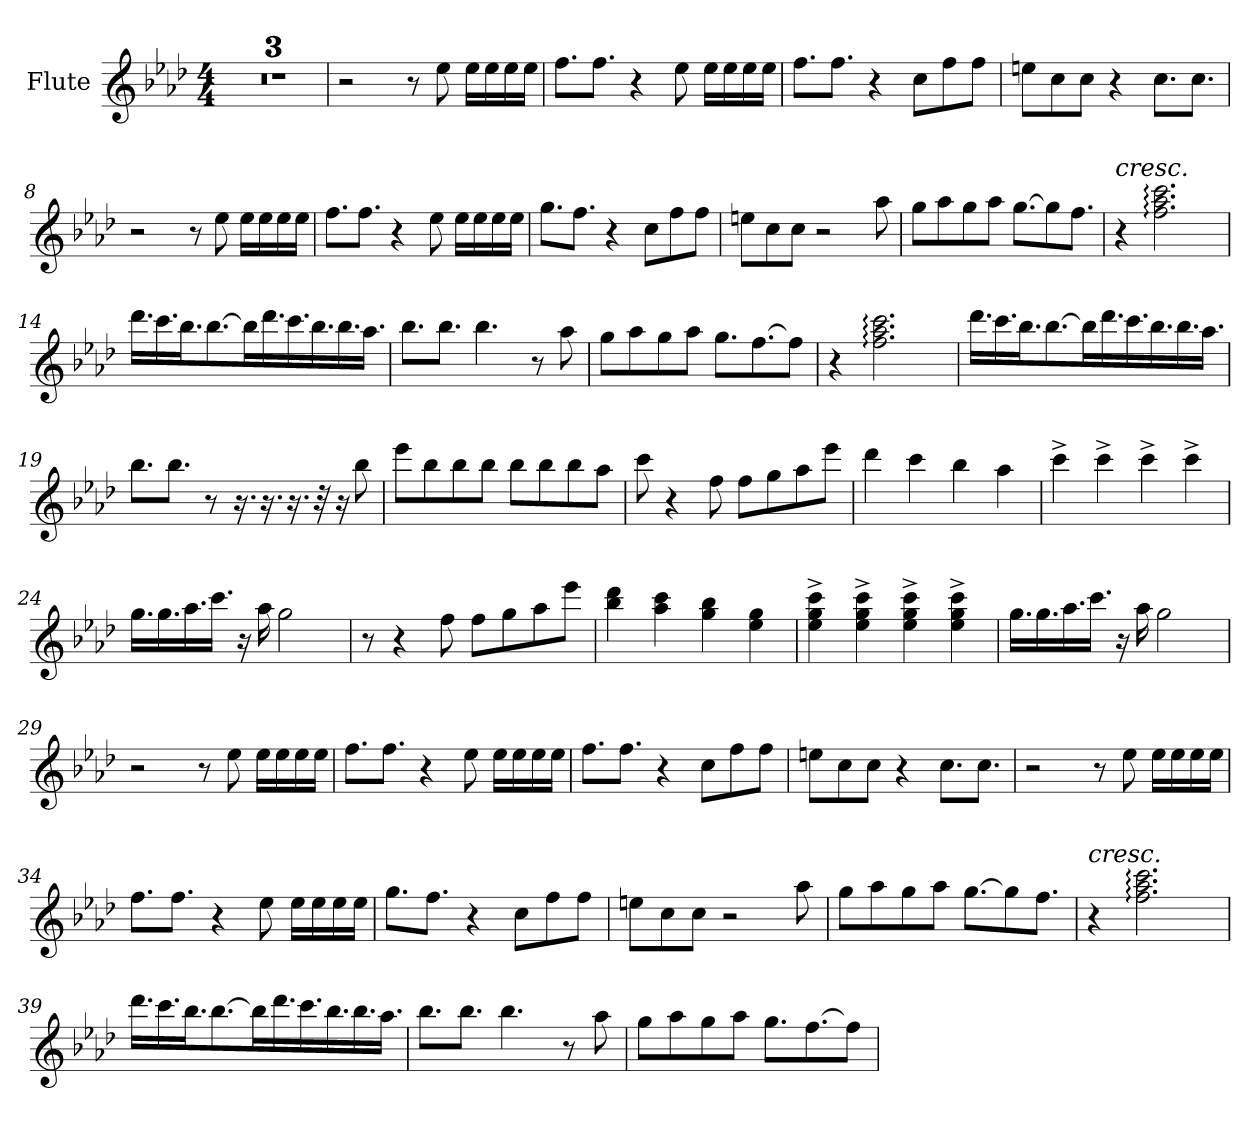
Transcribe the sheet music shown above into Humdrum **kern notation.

**kern
*part1
*staff1
*I"Flute
*I'Fl.
*clefG2
*k[b-e-a-d-]
*M4/4
*MM120
=1
1r
=2
1r
=3
1r
=4
2r
8r
8ee-\
16ee-\LL
16ee-\
16ee-\
16ee-\JJ
=5
8.ff\L
8.ff\J
4r
8ee-\
16ee-\LL
16ee-\
16ee-\
16ee-\JJ
=6
8.ff\L
8.ff\J
4r
8cc\L
8ff\
8ff\J
=7
8een\L
8cc\
8cc\J
4r
8.cc\L
8.cc\J
=8
2r
8r
8ee-\
16ee-\LL
16ee-\
16ee-\
16ee-\JJ
!!LO:LB:g=z
=9
8.ff\L
8.ff\J
4r
8ee-\
16ee-\LL
16ee-\
16ee-\
16ee-\JJ
=10
8.gg\L
8.ff\J
4r
8cc\L
8ff\
8ff\J
=11
8een\L
8cc\
8cc\J
2r
8aa-\
=12
8gg\L
8aa-\
8gg\
8aa-\J
[8.gg\L
8gg\]
8.ff\J
=13
!LO:TX:a:i:t=cresc.
4r
2.ff\: 2.aa-\: 2.ccc\:
!!LO:LB:g=z
=14
16.ddd-\LL
16.ccc\
16.bb-\J
[8.bb-\
16bb-\L]
16.ddd-\
16.ccc\
16.bb-\
16.bb-\
16.aa-\JJ
=15
8.bb-\L
8.bb-\J
4.bb-\
8r
8aa-\
=16
8gg\L
8aa-\
8gg\
8aa-\J
8.gg\L
[8.ff\
8ff\J]
=17
4r
2.ff\: 2.aa-\: 2.ccc\:
!!LO:LB:g=z
=18
16.ddd-\LL
16.ccc\
16.bb-\J
[8.bb-\
16bb-\L]
16.ddd-\
16.ccc\
16.bb-\
16.bb-\
16.aa-\JJ
=19
8.bb-\L
8.bb-\J
8r
16.r
16.r
16.r
32r
16r
8bb-\
=20
8eee-\L
8bb-\
8bb-\
8bb-\J
8bb-\L
8bb-\
8bb-\
8aa-\J
=21
8ccc\
4r
8ff\
8ff\L
8gg\
8aa-\
8eee-\J
!!LO:LB:g=z
=22
4ddd-\
4ccc\
4bb-\
4aa-\
=23
4ccc^\
4ccc^\
4ccc^\
4ccc^\
=24
16.gg\LL
16.gg\
16.aa-\
16.ccc\JJ
16r
16aa-\
2gg\
=25
8r
4r
8ff\
8ff\L
8gg\
8aa-\
8eee-\J
=26
4bb-\ 4ddd-\
4aa-\ 4ccc\
4gg\ 4bb-\
4ee-\ 4gg\
=27
4ee-\^ 4gg\^ 4ccc\^
4ee-\^ 4gg\^ 4ccc\^
4ee-\^ 4gg\^ 4ccc\^
4ee-\^ 4gg\^ 4ccc\^
!!LO:LB:g=z
=28
16.gg\LL
16.gg\
16.aa-\
16.ccc\JJ
16r
16aa-\
2gg\
=29
2r
8r
8ee-\
16ee-\LL
16ee-\
16ee-\
16ee-\JJ
=30
8.ff\L
8.ff\J
4r
8ee-\
16ee-\LL
16ee-\
16ee-\
16ee-\JJ
=31
8.ff\L
8.ff\J
4r
8cc\L
8ff\
8ff\J
=32
8een\L
8cc\
8cc\J
4r
8.cc\L
8.cc\J
=33
2r
8r
8ee-\
16ee-\LL
16ee-\
16ee-\
16ee-\JJ
!!LO:LB:g=z
=34
8.ff\L
8.ff\J
4r
8ee-\
16ee-\LL
16ee-\
16ee-\
16ee-\JJ
=35
8.gg\L
8.ff\J
4r
8cc\L
8ff\
8ff\J
=36
8een\L
8cc\
8cc\J
2r
8aa-\
=37
8gg\L
8aa-\
8gg\
8aa-\J
[8.gg\L
8gg\]
8.ff\J
=38
!LO:TX:a:i:t=cresc.
4r
2.ff\: 2.aa-\: 2.ccc\:
!!LO:LB:g=z
=39
16.ddd-\LL
16.ccc\
16.bb-\J
[8.bb-\
16bb-\L]
16.ddd-\
16.ccc\
16.bb-\
16.bb-\
16.aa-\JJ
=40
8.bb-\L
8.bb-\J
4.bb-\
8r
8aa-\
=41
8gg\L
8aa-\
8gg\
8aa-\J
8.gg\L
[8.ff\
8ff\J]
=
*-
